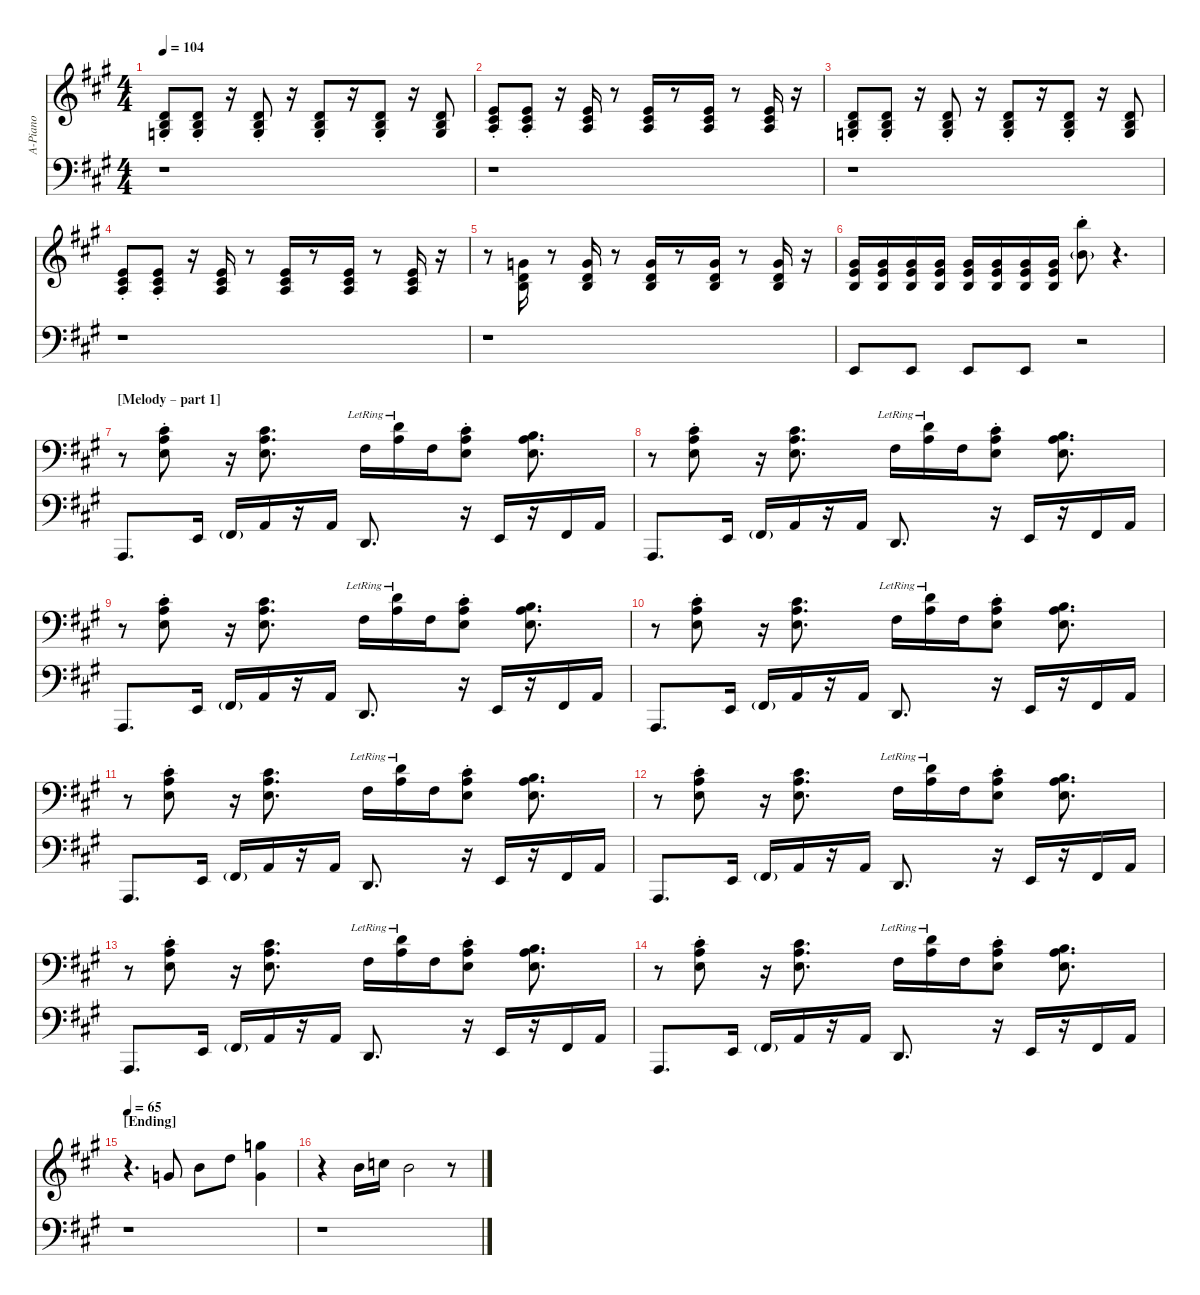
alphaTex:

\hideDynamics
\bracketExtendMode nobrackets
\otherSystemsTrackNameOrientation horizontal
\track ("Acoustic Piano" "A-Piano") {defaultSystemsLayout 4 instrument acousticgrandpiano}
\staff {score}
\tuning (E4 B3 G3 D3 A2 E2)
\ts (4 4)
\tempo 104
\clef g2
\ks a
(12.4{st acc forcenatural} 0.2{st acc forcenatural} 0.3{st acc forcenatural}).8{dy pp beam Up} (12.4{st acc forcenatural} 0.2{st acc forcenatural} 0.3{st acc forcenatural}).8{beam Up} r.16{beam Up} (12.4{st acc forcenatural} 0.2{st acc forcenatural} 0.3{st acc forcenatural}).8{beam Up} r.16{beam Up} (12.4{st acc forcenatural} 0.2{st acc forcenatural} 0.3{st acc forcenatural}).8{beam Up} r.16{beam Up} (12.4{st acc forcenatural} 0.2{st acc forcenatural} 0.3{st acc forcenatural}).8{beam Up} r.16{beam Up} (3.2{acc forcenatural} 4.3{acc forcenatural} 5.4{acc forcenatural}).8{beam Up} |
(5.2{st acc forcenatural} 6.3{st acc #} 7.4{st acc forcenatural}).8{beam Up} (5.2{st acc forcenatural} 6.3{st acc #} 7.4{st acc forcenatural}).8{beam Up} r.16{beam Up} (0.1{acc forcenatural} 2.2{acc #} 2.3{acc forcenatural}).16{beam Up} r.8{beam Up} (0.1{acc forcenatural} 2.2{acc #} 2.3{acc forcenatural}).16{beam Up} r.8{beam Up} (0.1{acc forcenatural} 2.2{acc #} 2.3{acc forcenatural}).16{beam Up} r.8{beam Up} (0.1{acc forcenatural} 2.2{acc #} 2.3{acc forcenatural}).16{beam Up} r.16{beam Up} |
(12.4{st acc forcenatural} 0.2{st acc forcenatural} 0.3{st acc forcenatural}).8{beam Up} (12.4{st acc forcenatural} 0.2{st acc forcenatural} 0.3{st acc forcenatural}).8{beam Up} r.16{beam Up} (12.4{st acc forcenatural} 0.2{st acc forcenatural} 0.3{st acc forcenatural}).8{beam Up} r.16{beam Up} (12.4{st acc forcenatural} 0.2{st acc forcenatural} 0.3{st acc forcenatural}).8{beam Up} r.16{beam Up} (12.4{st acc forcenatural} 0.2{st acc forcenatural} 0.3{st acc forcenatural}).8{beam Up} r.16{beam Up} (3.2{acc forcenatural} 4.3{acc forcenatural} 5.4{acc forcenatural}).8{beam Up} |
(5.2{st acc forcenatural} 6.3{st acc #} 7.4{st acc forcenatural}).8{beam Up} (5.2{st acc forcenatural} 6.3{st acc #} 7.4{st acc forcenatural}).8{beam Up} r.16{beam Up} (0.1{acc forcenatural} 2.2{acc #} 2.3{acc forcenatural}).16{beam Up} r.8{beam Up} (0.1{acc forcenatural} 2.2{acc #} 2.3{acc forcenatural}).16{beam Up} r.8{beam Up} (0.1{acc forcenatural} 2.2{acc #} 2.3{acc forcenatural}).16{beam Up} r.8{beam Up} (0.1{acc forcenatural} 2.2{acc #} 2.3{acc forcenatural}).16{beam Up} r.16{beam Up} |
r.8{beam Down} (12.3{acc forcenatural} 12.4{acc forcenatural} 0.2{acc forcenatural}).16{beam Up} r.8{beam Up} (12.3{acc forcenatural} 12.4{acc forcenatural} 0.2{acc forcenatural}).16{beam Up} r.8{beam Up} (12.3{acc forcenatural} 12.4{acc forcenatural} 0.2{acc forcenatural}).16{beam Up} r.8{beam Up} (12.3{acc forcenatural} 12.4{acc forcenatural} 0.2{acc forcenatural}).16{beam Up} r.8{beam Up} (12.3{acc forcenatural} 12.4{acc forcenatural} 0.2{acc forcenatural}).16{beam Up} r.16{beam Up} |
(13.3{acc #} 0.1{acc forcenatural} 0.2{acc forcenatural}).16{beam Up} (13.3{acc #} 0.1{acc forcenatural} 0.2{acc forcenatural}).16{beam Up} (13.3{acc #} 0.1{acc forcenatural} 0.2{acc forcenatural}).16{beam Up} (13.3{acc #} 0.1{acc forcenatural} 0.2{acc forcenatural}).16{beam Up} (13.3{acc #} 0.1{acc forcenatural} 0.2{acc forcenatural}).16{beam Up} (13.3{acc #} 0.1{acc forcenatural} 0.2{acc forcenatural}).16{beam Up} (13.3{acc #} 0.1{acc forcenatural} 0.2{acc forcenatural}).16{beam Up} (13.3{acc #} 0.1{acc forcenatural} 0.2{acc forcenatural}).16{beam Up} (19.1{st acc forcenatural} 16.3{g acc forcenatural}).8{beam Down} r.4{d beam Down} |
\section ("" "[Melody – part 1] ")
\clef f4
r.8{beam Down} (2.2{st acc #} 2.3{st acc forcenatural} 2.4{st acc forcenatural}).8{dy mp beam Down} r.16{beam Down} (2.2{acc #} 2.3{acc forcenatural} 2.4{acc forcenatural}).8{d beam Down} 4.4{lr acc #}.16{beam Down} (3.2{lr acc forcenatural} 2.3{lr acc forcenatural}).16{beam Down} 4.4{acc #}.16{beam Down} (2.2{st acc #} 2.3{st acc forcenatural} 2.4{st acc forcenatural}).8{beam Down} (0.2{acc forcenatural} 2.3{acc forcenatural} 2.4{acc forcenatural}).8{d beam Down} |
r.8{beam Down} (2.2{st acc #} 2.3{st acc forcenatural} 2.4{st acc forcenatural}).8{beam Down} r.16{beam Down} (2.2{acc #} 2.3{acc forcenatural} 2.4{acc forcenatural}).8{d beam Down} 4.4{lr acc #}.16{beam Down} (3.2{lr acc forcenatural} 2.3{lr acc forcenatural}).16{beam Down} 4.4{acc #}.16{beam Down} (2.2{st acc #} 2.3{st acc forcenatural} 2.4{st acc forcenatural}).8{beam Down} (0.2{acc forcenatural} 2.3{acc forcenatural} 2.4{acc forcenatural}).8{d beam Down} |
r.8{beam Down} (2.2{st acc #} 2.3{st acc forcenatural} 2.4{st acc forcenatural}).8{beam Down} r.16{beam Down} (2.2{acc #} 2.3{acc forcenatural} 2.4{acc forcenatural}).8{d beam Down} 4.4{lr acc #}.16{beam Down} (3.2{lr acc forcenatural} 2.3{lr acc forcenatural}).16{beam Down} 4.4{acc #}.16{beam Down} (2.2{st acc #} 2.3{st acc forcenatural} 2.4{st acc forcenatural}).8{beam Down} (0.2{acc forcenatural} 2.3{acc forcenatural} 2.4{acc forcenatural}).8{d beam Down} |
r.8{beam Down} (2.2{st acc #} 2.3{st acc forcenatural} 2.4{st acc forcenatural}).8{beam Down} r.16{beam Down} (2.2{acc #} 2.3{acc forcenatural} 2.4{acc forcenatural}).8{d beam Down} 4.4{lr acc #}.16{beam Down} (3.2{lr acc forcenatural} 2.3{lr acc forcenatural}).16{beam Down} 4.4{acc #}.16{beam Down} (2.2{st acc #} 2.3{st acc forcenatural} 2.4{st acc forcenatural}).8{beam Down} (0.2{acc forcenatural} 2.3{acc forcenatural} 2.4{acc forcenatural}).8{d beam Down} |
r.8{beam Down} (2.2{st acc #} 2.3{st acc forcenatural} 2.4{st acc forcenatural}).8{beam Down} r.16{beam Down} (2.2{acc #} 2.3{acc forcenatural} 2.4{acc forcenatural}).8{d beam Down} 4.4{lr acc #}.16{beam Down} (3.2{lr acc forcenatural} 2.3{lr acc forcenatural}).16{beam Down} 4.4{acc #}.16{beam Down} (2.2{st acc #} 2.3{st acc forcenatural} 2.4{st acc forcenatural}).8{beam Down} (0.2{acc forcenatural} 2.3{acc forcenatural} 2.4{acc forcenatural}).8{d beam Down} |
r.8{beam Down} (2.2{st acc #} 2.3{st acc forcenatural} 2.4{st acc forcenatural}).8{beam Down} r.16{beam Down} (2.2{acc #} 2.3{acc forcenatural} 2.4{acc forcenatural}).8{d beam Down} 4.4{lr acc #}.16{beam Down} (3.2{lr acc forcenatural} 2.3{lr acc forcenatural}).16{beam Down} 4.4{acc #}.16{beam Down} (2.2{st acc #} 2.3{st acc forcenatural} 2.4{st acc forcenatural}).8{beam Down} (0.2{acc forcenatural} 2.3{acc forcenatural} 2.4{acc forcenatural}).8{d beam Down} |
r.8{beam Down} (2.2{st acc #} 2.3{st acc forcenatural} 2.4{st acc forcenatural}).8{beam Down} r.16{beam Down} (2.2{acc #} 2.3{acc forcenatural} 2.4{acc forcenatural}).8{d beam Down} 4.4{lr acc #}.16{beam Down} (3.2{lr acc forcenatural} 2.3{lr acc forcenatural}).16{beam Down} 4.4{acc #}.16{beam Down} (2.2{st acc #} 2.3{st acc forcenatural} 2.4{st acc forcenatural}).8{beam Down} (0.2{acc forcenatural} 2.3{acc forcenatural} 2.4{acc forcenatural}).8{d beam Down} |
r.8{beam Down} (2.2{st acc #} 2.3{st acc forcenatural} 2.4{st acc forcenatural}).8{beam Down} r.16{beam Down} (2.2{acc #} 2.3{acc forcenatural} 2.4{acc forcenatural}).8{d beam Down} 4.4{lr acc #}.16{beam Down} (3.2{lr acc forcenatural} 2.3{lr acc forcenatural}).16{beam Down} 4.4{acc #}.16{beam Down} (2.2{st acc #} 2.3{st acc forcenatural} 2.4{st acc forcenatural}).8{beam Down} (0.2{acc forcenatural} 2.3{acc forcenatural} 2.4{acc forcenatural}).8{d beam Down} |
\section ("" "[Ending]")
\tempo 65
\clef g2
r.4{d beam Down} 8.2{acc forcenatural}.8{beam Up} 7.1{acc forcenatural}.8{beam Down} 10.1{acc forcenatural}.8{beam Down} (15.1{acc forcenatural} 12.3{acc forcenatural}).4{beam Down} |
r.4{beam Down} 7.1{acc forcenatural}.16{beam Down} 8.1{acc forcenatural}.16{beam Down} 7.1{acc forcenatural}.2{beam Down} r.8{beam Down}
\staff {score}
\tuning (E4 B3 G3 D3 A2 E2)
\clef f4
\ottava regular
\simile none
\ks a
r.1{dy pp beam Down} |
r.1{beam Down} |
r.1{beam Down} |
r.1{beam Down} |
r.1{beam Down} |
0.6{acc forcenatural}.8{beam Up} 0.6{acc forcenatural}.8{beam Up} 0.6{acc forcenatural}.8{beam Up} 0.6{acc forcenatural}.8{beam Up} r.2{beam Up} |
-7.6{acc forcenatural}.8{d dy mf beam Up} 0.6{acc forcenatural}.16{beam Up} 2.6{g acc #}.16{beam Up} 5.6{acc forcenatural}.16{beam Up} r.16{beam Up} 0.5{acc forcenatural}.16{beam Up} -2.6{acc forcenatural}.8{d beam Up} r.16{beam Up} 0.6{acc forcenatural}.16{beam Up} r.16{beam Up} 2.6{acc #}.16{beam Up} 5.6{acc forcenatural}.16{beam Up} |
-7.6{acc forcenatural}.8{d beam Up} 0.6{acc forcenatural}.16{beam Up} 2.6{g acc #}.16{beam Up} 5.6{acc forcenatural}.16{beam Up} r.16{beam Up} 0.5{acc forcenatural}.16{beam Up} -2.6{acc forcenatural}.8{d beam Up} r.16{beam Up} 0.6{acc forcenatural}.16{beam Up} r.16{beam Up} 2.6{acc #}.16{beam Up} 5.6{acc forcenatural}.16{beam Up} |
-7.6{acc forcenatural}.8{d beam Up} 0.6{acc forcenatural}.16{beam Up} 2.6{g acc #}.16{beam Up} 5.6{acc forcenatural}.16{beam Up} r.16{beam Up} 0.5{acc forcenatural}.16{beam Up} -2.6{acc forcenatural}.8{d beam Up} r.16{beam Up} 0.6{acc forcenatural}.16{beam Up} r.16{beam Up} 2.6{acc #}.16{beam Up} 5.6{acc forcenatural}.16{beam Up} |
-7.6{acc forcenatural}.8{d beam Up} 0.6{acc forcenatural}.16{beam Up} 2.6{g acc #}.16{beam Up} 5.6{acc forcenatural}.16{beam Up} r.16{beam Up} 0.5{acc forcenatural}.16{beam Up} -2.6{acc forcenatural}.8{d beam Up} r.16{beam Up} 0.6{acc forcenatural}.16{beam Up} r.16{beam Up} 2.6{acc #}.16{beam Up} 5.6{acc forcenatural}.16{beam Up} |
-7.6{acc forcenatural}.8{d beam Up} 0.6{acc forcenatural}.16{beam Up} 2.6{g acc #}.16{beam Up} 5.6{acc forcenatural}.16{beam Up} r.16{beam Up} 0.5{acc forcenatural}.16{beam Up} -2.6{acc forcenatural}.8{d beam Up} r.16{beam Up} 0.6{acc forcenatural}.16{beam Up} r.16{beam Up} 2.6{acc #}.16{beam Up} 5.6{acc forcenatural}.16{beam Up} |
-7.6{acc forcenatural}.8{d beam Up} 0.6{acc forcenatural}.16{beam Up} 2.6{g acc #}.16{beam Up} 5.6{acc forcenatural}.16{beam Up} r.16{beam Up} 0.5{acc forcenatural}.16{beam Up} -2.6{acc forcenatural}.8{d beam Up} r.16{beam Up} 0.6{acc forcenatural}.16{beam Up} r.16{beam Up} 2.6{acc #}.16{beam Up} 5.6{acc forcenatural}.16{beam Up} |
-7.6{acc forcenatural}.8{d beam Up} 0.6{acc forcenatural}.16{beam Up} 2.6{g acc #}.16{beam Up} 5.6{acc forcenatural}.16{beam Up} r.16{beam Up} 0.5{acc forcenatural}.16{beam Up} -2.6{acc forcenatural}.8{d beam Up} r.16{beam Up} 0.6{acc forcenatural}.16{beam Up} r.16{beam Up} 2.6{acc #}.16{beam Up} 5.6{acc forcenatural}.16{beam Up} |
-7.6{acc forcenatural}.8{d beam Up} 0.6{acc forcenatural}.16{beam Up} 2.6{g acc #}.16{beam Up} 5.6{acc forcenatural}.16{beam Up} r.16{beam Up} 0.5{acc forcenatural}.16{beam Up} -2.6{acc forcenatural}.8{d beam Up} r.16{beam Up} 0.6{acc forcenatural}.16{beam Up} r.16{beam Up} 2.6{acc #}.16{beam Up} 5.6{acc forcenatural}.16{beam Up} |
r.1{beam Down} |
r.1{beam Down}
